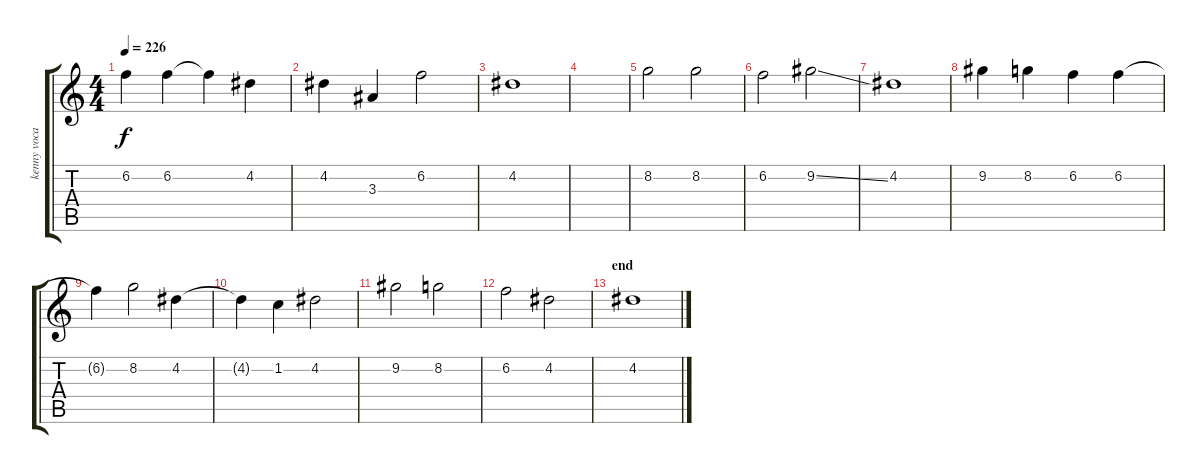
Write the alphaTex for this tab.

\track ("kenny vocals" "kenny voca") {instrument electricguitarjazz}
\staff {score tabs}
\tuning (E4 B3 G3 D3 A2 E2) {hide}
\ts (4 4)
\tempo 226
\clef g2
\ks c
6.2{t}.4{dy f} 6.2.4 6.2{t}.4 4.2.4 |
4.2.4 3.3.4 6.2.2 |
4.2.1 |
|
8.2.2 8.2.2 |
6.2.2 9.2{ss}.2 |
4.2.1 |
9.2.4 8.2.4 6.2.4 6.2.4 |
6.2{t}.4 8.2.2 4.2.4 |
4.2{t}.4 1.2.4 4.2.2 |
9.2.2 8.2.2 |
6.2.2 4.2.2 |
\section ("" "end")
4.2.1
